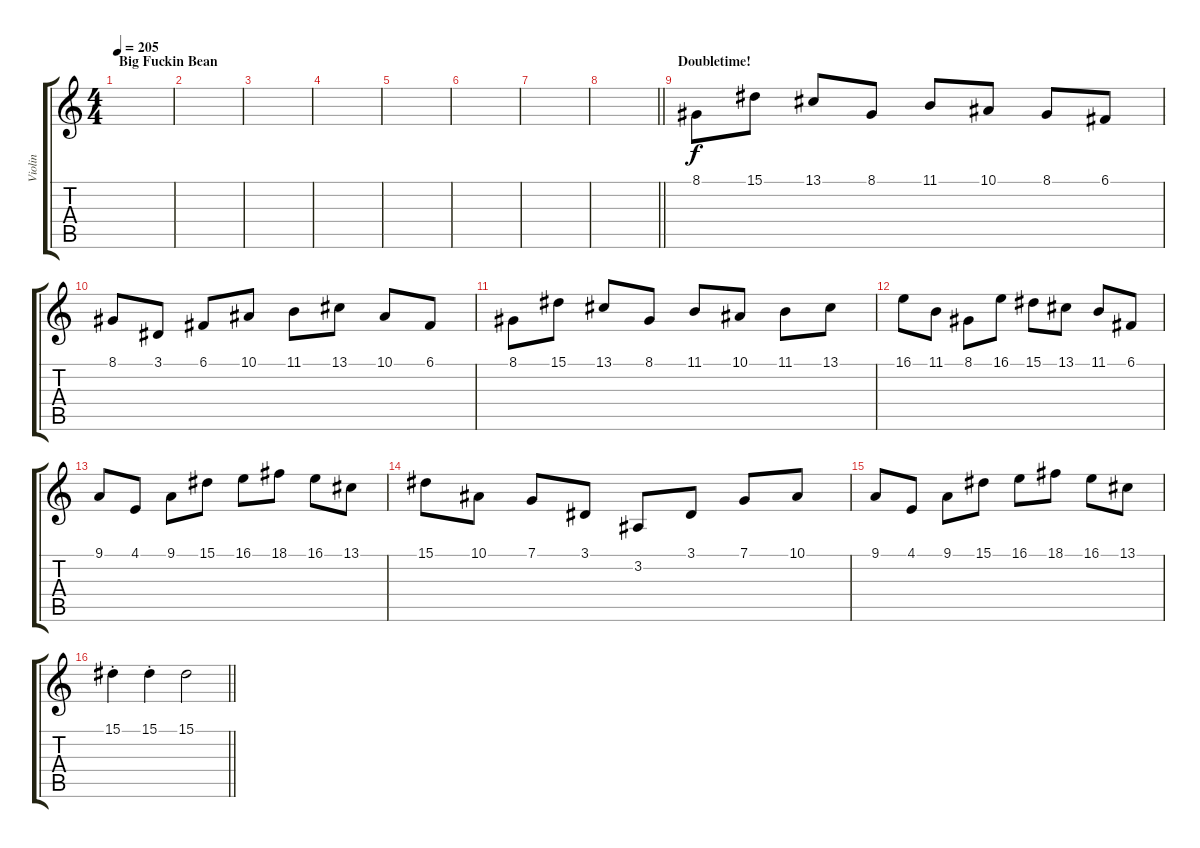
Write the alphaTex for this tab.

\track ("Violin" "Violin") {instrument violin}
\staff {score tabs}
\tuning (C4 G3 Eb3 Bb2 F2 C2) {hide}
\ts (4 4)
\section ("" "Big Fuckin Bean")
\tempo 205
\clef g2
\ks c
|
|
|
|
|
|
|
\barLineRight lightlight
|
\section ("" "Doubletime!")
8.1.8 15.1.8 13.1.8 8.1.8 11.1.8 10.1.8 8.1.8 6.1.8 |
8.1.8 3.1.8 6.1.8 10.1.8 11.1.8 13.1.8 10.1.8 6.1.8 |
8.1.8 15.1.8 13.1.8 8.1.8 11.1.8 10.1.8 11.1.8 13.1.8 |
16.1.8 11.1.8 8.1.8 16.1.8 15.1.8 13.1.8 11.1.8 6.1.8 |
9.1.8 4.1.8 9.1.8 15.1.8 16.1.8 18.1.8 16.1.8 13.1.8 |
15.1.8 10.1.8 7.1.8 3.1.8 3.2.8 3.1.8 7.1.8 10.1.8 |
9.1.8 4.1.8 9.1.8 15.1.8 16.1.8 18.1.8 16.1.8 13.1.8 |
\barLineRight lightlight
15.1{st}.4 15.1{st}.4 15.1.2
